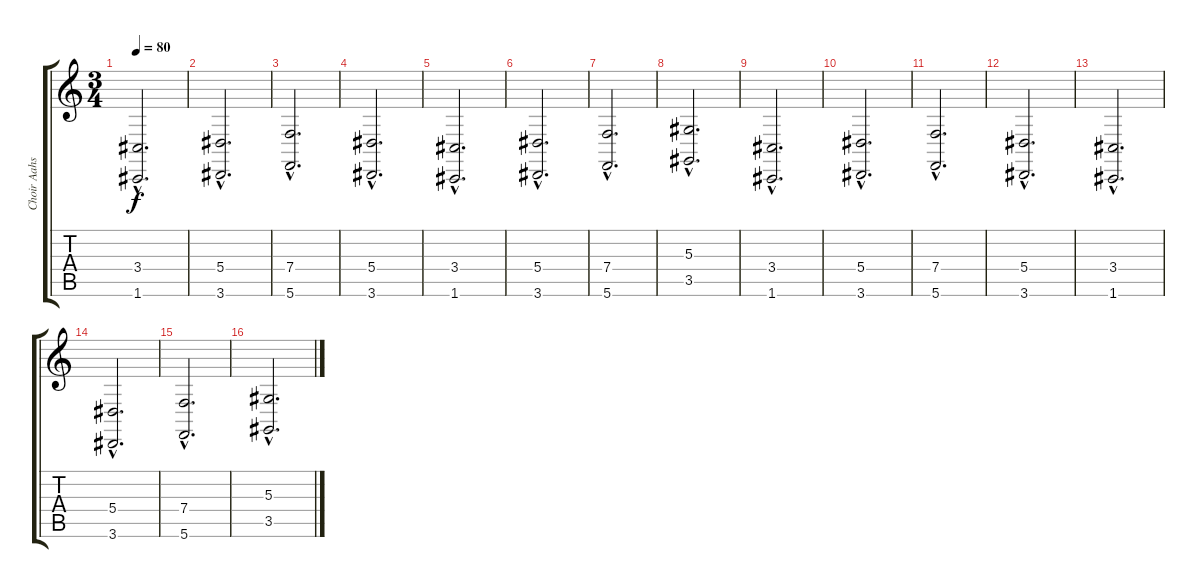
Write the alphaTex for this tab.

\track ("Choir Aahs" "Choir Aahs") {instrument choiraahs}
\staff {score tabs}
\tuning (C4 G3 Eb3 Bb2 F2 C2) {hide}
\ts (3 4)
\tempo 80
\clef g2
\ks c
(3.4{hac} 1.6{hac}).2{d dy f volume 11 instrument choiraahs} |
(5.4{hac} 3.6{hac}).2{d} |
(7.4{hac} 5.6{hac}).2{d} |
(5.4{hac} 3.6{hac}).2{d} |
(3.4{hac} 1.6{hac}).2{d} |
(5.4{hac} 3.6{hac}).2{d} |
(7.4{hac} 5.6{hac}).2{d} |
(5.3{hac} 3.5{hac}).2{d} |
(3.4{hac} 1.6{hac}).2{d} |
(5.4{hac} 3.6{hac}).2{d} |
(7.4{hac} 5.6{hac}).2{d} |
(5.4{hac} 3.6{hac}).2{d} |
(3.4{hac} 1.6{hac}).2{d} |
(5.4{hac} 3.6{hac}).2{d} |
(7.4{hac} 5.6{hac}).2{d} |
(5.3{hac} 3.5{hac}).2{d}
